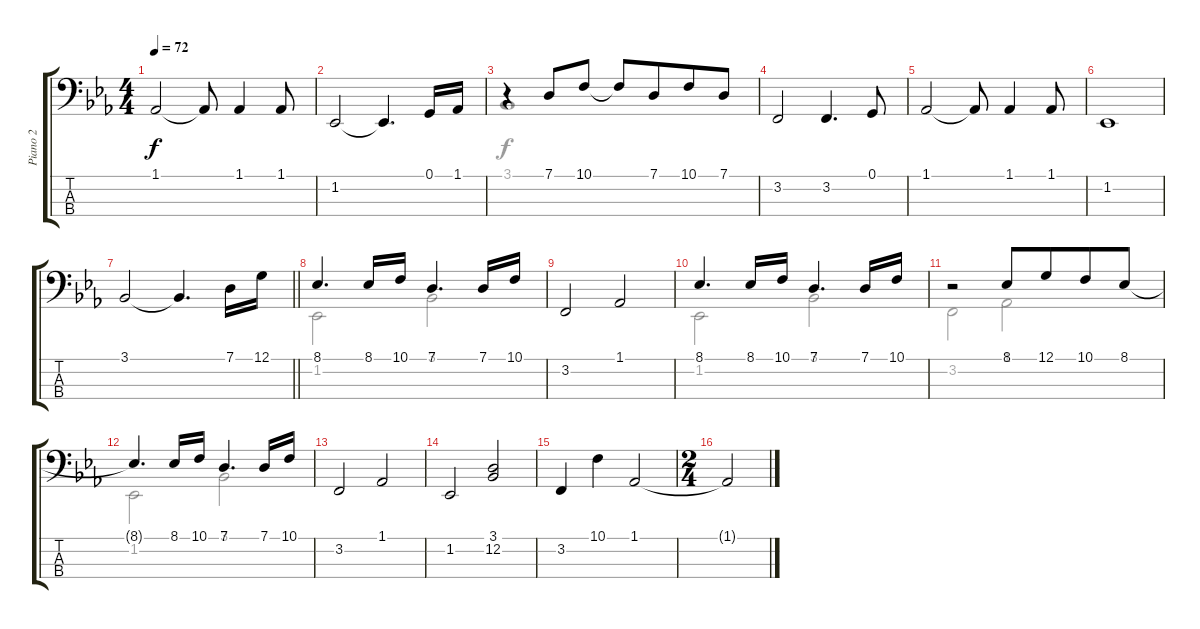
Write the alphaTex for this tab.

\track ("Piano 2" "Piano 2") {instrument acousticgrandpiano}
\staff {score tabs}
\tuning (G2 D2 A1 E1) {hide}
\voice
\ts (4 4)
\tempo 72
\clef f4
\ks eb
1.1.2{dy f} 1.1{t}.8 1.1.4 1.1.8 |
1.2.2 1.2{t}.4{d} 0.1.16 1.1.16 |
r.4 7.1.8 10.1.8 10.1{t}.8 7.1.8{beam merge} 10.1.8 7.1.8 |
3.2.2 3.2.4{d} 0.1.8 |
1.1.2 1.1{t}.8 1.1.4 1.1.8 |
1.2.1 |
\barLineRight lightlight
3.1.2 3.1{t}.4{d} 7.1.16 12.1.16 |
8.1.4{d} 8.1.16 10.1.16 7.1.4{d} 7.1.16 10.1.16 |
3.2.2 1.1.2 |
8.1.4{d} 8.1.16 10.1.16 7.1.4{d} 7.1.16 10.1.16 |
r.2 8.1.8 12.1.8{beam merge} 10.1.8 8.1.8 |
8.1{t}.4{d} 8.1.16 10.1.16 7.1.4{d} 7.1.16 10.1.16 |
3.2.2 1.1.2 |
1.2.2 (3.1 12.2).2 |
3.2.4 10.1.4 1.1.2 |
\ts (2 4)
1.1{t}.2
\voice
\clef f4
\ottava regular
\simile none
\ks eb
|
|
3.1.1 |
|
|
|
\barLineRight lightlight
|
1.2.2 3.1.2 |
|
1.2.2 3.1.2 |
3.2.2 1.1.2 |
1.2.2 3.1.2 |
|
|
|
